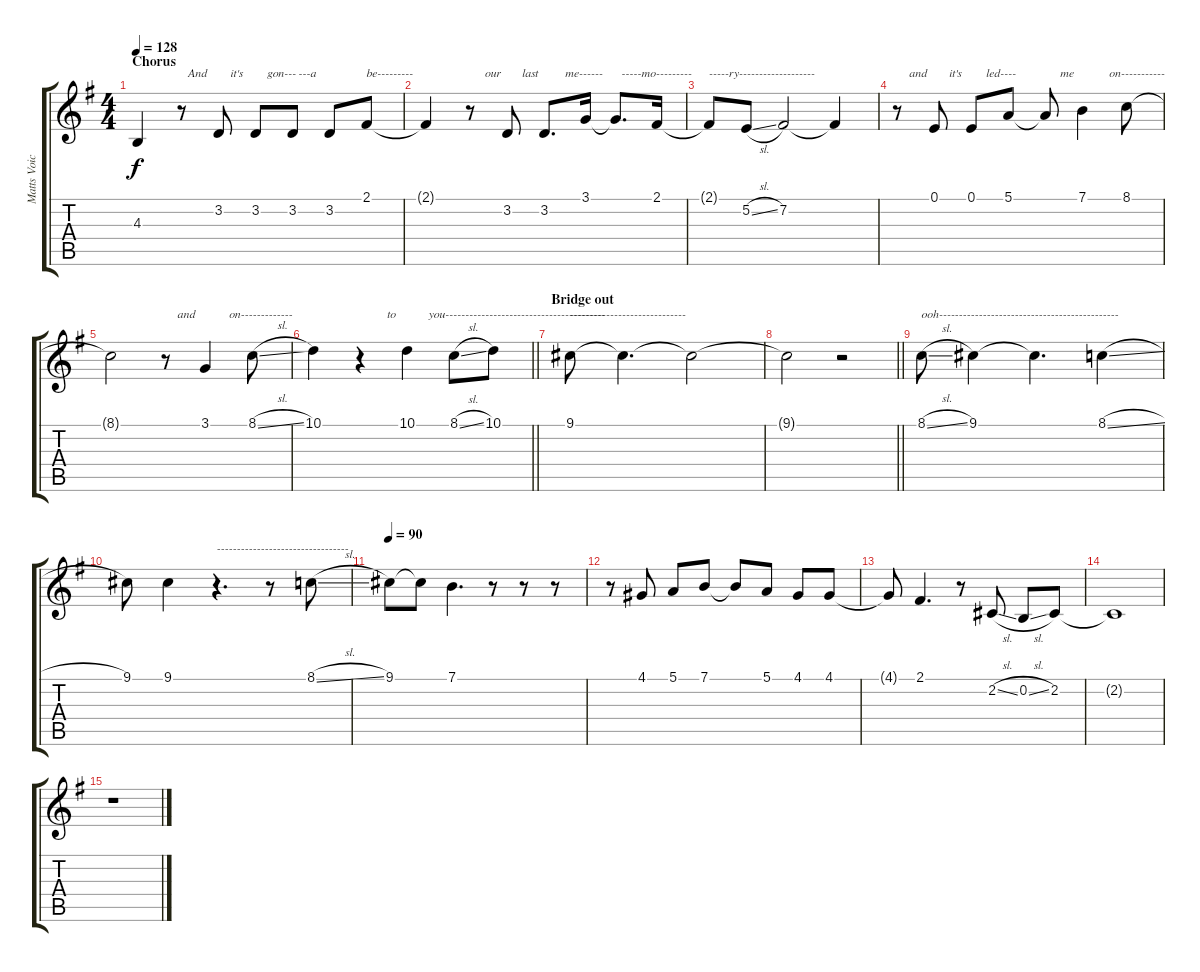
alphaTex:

\track ("Matts Voice" "Matts Voic") {instrument voiceoohs}
\staff {score tabs}
\tuning (E4 B3 G3 D3 A2 E2) {hide}
\ts (4 4)
\section ("" "Chorus")
\tempo 128
\clef g2
\ks g
4.3.4{dy f} r.8{txt "  And"} 3.2.8{txt "    it's"} 3.2.8{txt "    gon---"} 3.2.8{txt "  ---a"} 3.2.8 2.1.8{txt "be---------"} |
2.1{t}.4 r.8{txt "     our"} 3.2.8{txt "     last"} 3.2.8{d txt "       me------"} 3.1.16 3.1{t}.8{d txt "  -----mo---------"} 2.1.16 |
2.1{t}.8{txt "-----ry-------------------"} 5.2{sl}.8 7.2.2 7.2{t}.4 |
r.8{txt "    and"} 0.1.8{txt "     it's"} 0.1.8{txt "     led----"} 5.1.8 5.1{t}.8{txt "     me"} 7.1.4{txt "         on-----------"} 8.1.8 |
8.1{t}.2 r.8{txt "    and"} 3.1.4{txt "        on-------------"} 8.1{sl}.8 |
\barLineRight lightlight
10.1.4 r.4{txt "         to"} 10.1.4{txt "       you----------------------------------------"} 8.1{sl}.8 10.1.8 |
\section ("" "Bridge out")
9.1.8{txt "-----------------------------"} 9.1{t}.4{d} 9.1{t}.2 |
\barLineRight lightlight
9.1{t}.2 r.2 |
8.1{sl}.8{txt "ooh---------------------------------------------"} 9.1.4 9.1{t}.4{d} 8.1{sl}.4 |
9.1.8 9.1.4 r.4{d txt "---------------------------------"} r.8 8.1{sl}.8 |
\tempo 90
9.1.8 9.1{t}.8 7.1.4{d} r.8 r.8 r.8 |
r.8 4.1.8 5.1.8 7.1.8 7.1{t}.8 5.1.8 4.1.8 4.1.8 |
4.1{t}.8 2.1.4{d} r.8 2.2{sl}.8 0.2{sl}.8 2.2.8 |
2.2{t}.1 |
r.1
